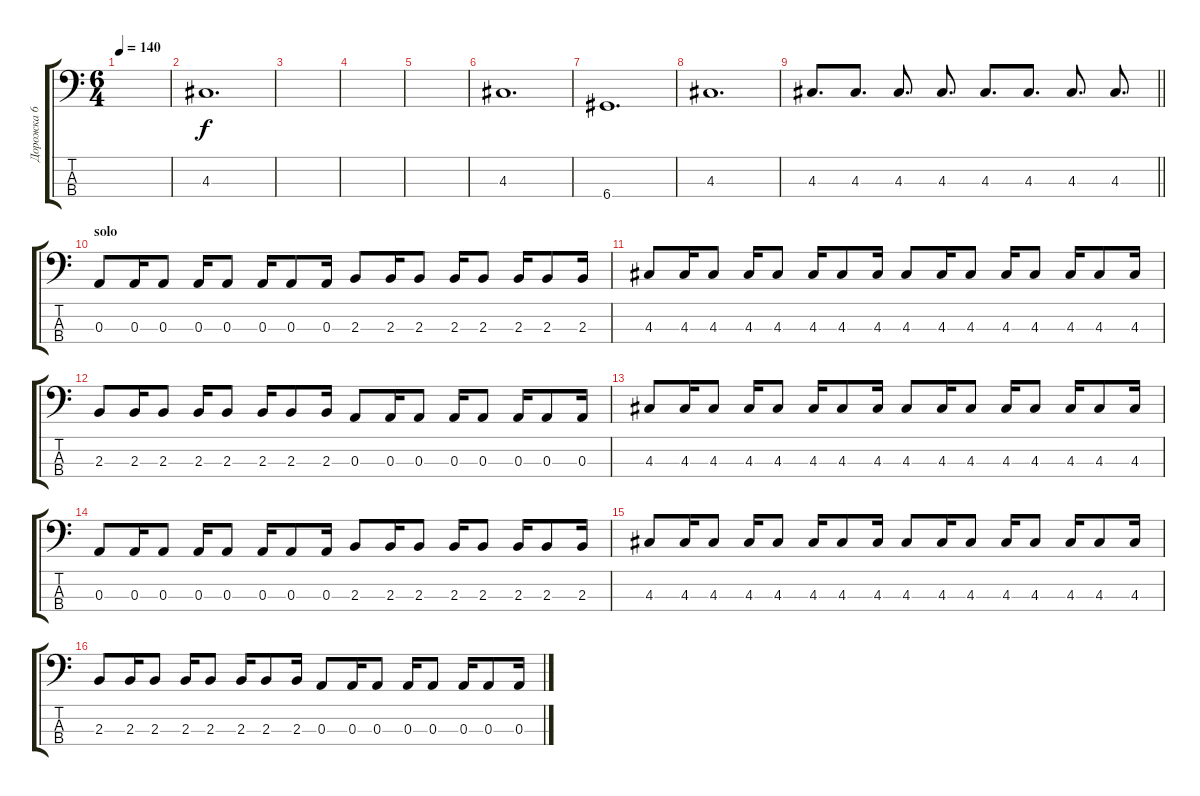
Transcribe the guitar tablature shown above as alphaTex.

\track ("Дорожка 6" "Дорожка 6") {instrument electricbassfinger}
\staff {score tabs}
\tuning (G2 D2 A1 D1) {hide}
\ts (6 4)
\tempo 140
\clef f4
\ks c
|
4.3.1{d} |
|
|
|
4.3.1{d} |
6.4.1{d} |
4.3.1{d} |
\barLineRight lightlight
4.3.8{d} 4.3.8{d} 4.3.8{d} 4.3.8{d} 4.3.8{d} 4.3.8{d} 4.3.8{d} 4.3.8{d} |
\section ("" "solo")
0.3.8 0.3.16 0.3.8 0.3.16 0.3.8 0.3.16 0.3.8 0.3.16 2.3.8 2.3.16 2.3.8 2.3.16 2.3.8 2.3.16 2.3.8 2.3.16 |
4.3.8 4.3.16 4.3.8 4.3.16 4.3.8 4.3.16 4.3.8 4.3.16 4.3.8 4.3.16 4.3.8 4.3.16 4.3.8 4.3.16 4.3.8 4.3.16 |
2.3.8 2.3.16 2.3.8 2.3.16 2.3.8 2.3.16 2.3.8 2.3.16 0.3.8 0.3.16 0.3.8 0.3.16 0.3.8 0.3.16 0.3.8 0.3.16 |
4.3.8 4.3.16 4.3.8 4.3.16 4.3.8 4.3.16 4.3.8 4.3.16 4.3.8 4.3.16 4.3.8 4.3.16 4.3.8 4.3.16 4.3.8 4.3.16 |
0.3.8 0.3.16 0.3.8 0.3.16 0.3.8 0.3.16 0.3.8 0.3.16 2.3.8 2.3.16 2.3.8 2.3.16 2.3.8 2.3.16 2.3.8 2.3.16 |
4.3.8 4.3.16 4.3.8 4.3.16 4.3.8 4.3.16 4.3.8 4.3.16 4.3.8 4.3.16 4.3.8 4.3.16 4.3.8 4.3.16 4.3.8 4.3.16 |
2.3.8 2.3.16 2.3.8 2.3.16 2.3.8 2.3.16 2.3.8 2.3.16 0.3.8 0.3.16 0.3.8 0.3.16 0.3.8 0.3.16 0.3.8 0.3.16
